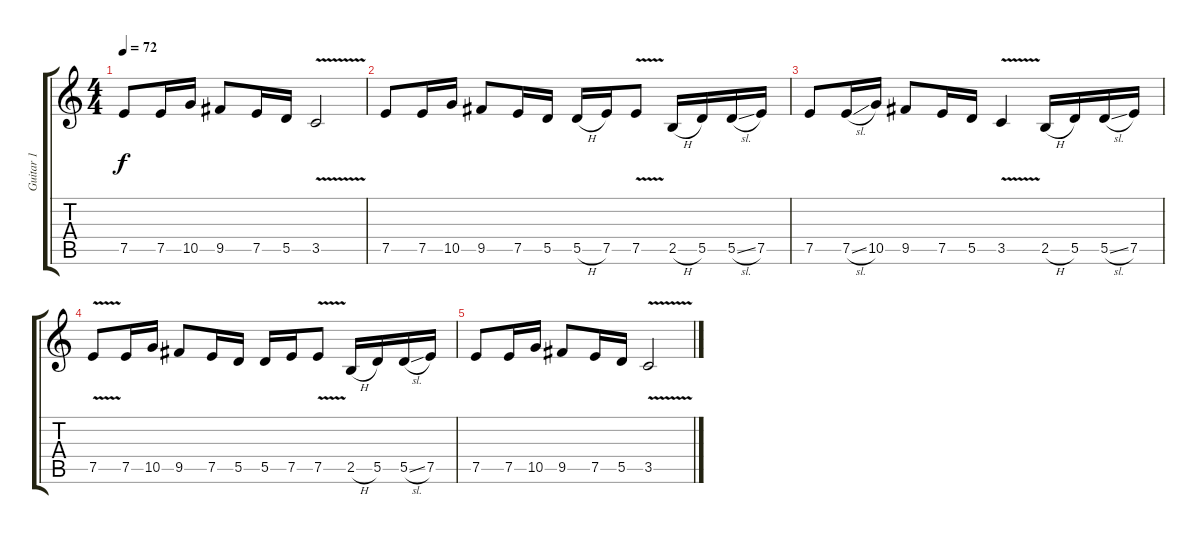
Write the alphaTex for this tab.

\track ("Guitar 1" "Guitar 1") {instrument distortionguitar}
\staff {score tabs}
\tuning (E4 B3 G3 D3 A2 E2) {hide}
\ts (4 4)
\tempo 72
\clef g2
\ks c
7.5.8{dy f} 7.5.16 10.5.16 9.5.8 7.5.16 5.5.16 3.5{v}.2 |
7.5.8{volume 13} 7.5.16 10.5.16 9.5.8 7.5.16 5.5.16 5.5{h}.16 7.5.16 7.5{v}.8 2.5{h}.16 5.5.16 5.5{sl}.16 7.5.16 |
7.5.8{volume 10} 7.5{sl}.16 10.5.16 9.5.8 7.5.16 5.5.16 3.5{v}.4 2.5{h}.16 5.5.16 5.5{sl}.16 7.5.16 |
7.5{v}.8{volume 7} 7.5.16 10.5.16 9.5.8 7.5.16 5.5.16 5.5.16 7.5.16 7.5{v}.8 2.5{h}.16 5.5.16 5.5{sl}.16 7.5.16 |
7.5.8{volume 4} 7.5.16 10.5.16 9.5.8 7.5.16 5.5.16 3.5{v}.2
